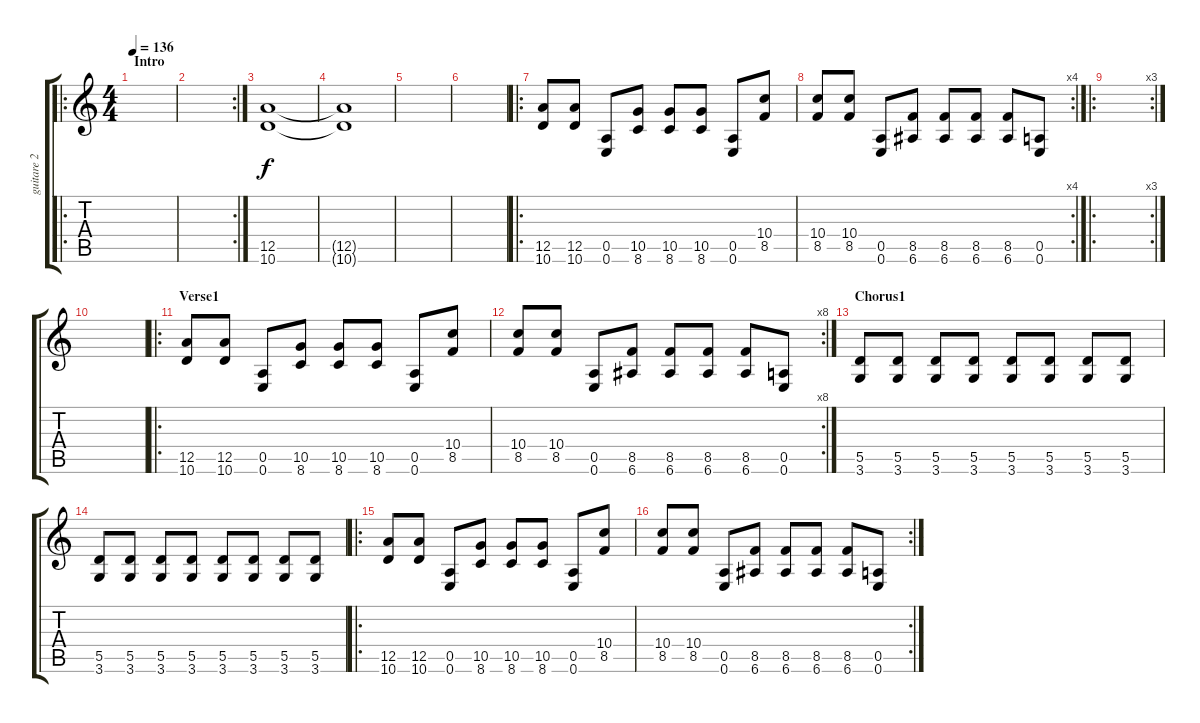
\track ("guitare 2" "guitare 2") {instrument distortionguitar}
\staff {score tabs}
\tuning (E4 B3 G3 D3 A2 E2) {hide}
\ro
\ts (4 4)
\section ("" "Intro")
\tempo 136
\clef g2
\ks c
|
\rc 2
|
(12.5 10.6).1 |
(12.5{t} 10.6{t}).1 |
|
|
\ro
(12.5 10.6).8 (12.5 10.6).8 (0.5 0.6).8 (10.5 8.6).8 (10.5 8.6).8 (10.5 8.6).8 (0.5 0.6).8 (10.4 8.5).8 |
\rc 4
(10.4 8.5).8 (10.4 8.5).8 (0.5 0.6).8 (8.5 6.6).8 (8.5 6.6).8 (8.5 6.6).8 (8.5 6.6).8 (0.5 0.6).8 |
\ro
\rc 3
|
|
\ro
\section ("" "Verse1")
(12.5 10.6).8 (12.5 10.6).8 (0.5 0.6).8 (10.5 8.6).8 (10.5 8.6).8 (10.5 8.6).8 (0.5 0.6).8 (10.4 8.5).8 |
\rc 8
(10.4 8.5).8 (10.4 8.5).8 (0.5 0.6).8 (8.5 6.6).8 (8.5 6.6).8 (8.5 6.6).8 (8.5 6.6).8 (0.5 0.6).8 |
\section ("" "Chorus1")
(5.5 3.6).8{volume 16} (5.5 3.6).8 (5.5 3.6).8 (5.5 3.6).8 (5.5 3.6).8 (5.5 3.6).8 (5.5 3.6).8 (5.5 3.6).8 |
(5.5 3.6).8 (5.5 3.6).8 (5.5 3.6).8 (5.5 3.6).8 (5.5 3.6).8 (5.5 3.6).8 (5.5 3.6).8 (5.5 3.6).8 |
\ro
(12.5 10.6).8{volume 12} (12.5 10.6).8 (0.5 0.6).8 (10.5 8.6).8 (10.5 8.6).8 (10.5 8.6).8 (0.5 0.6).8 (10.4 8.5).8 |
\rc 2
(10.4 8.5).8 (10.4 8.5).8 (0.5 0.6).8 (8.5 6.6).8 (8.5 6.6).8 (8.5 6.6).8 (8.5 6.6).8 (0.5 0.6).8
